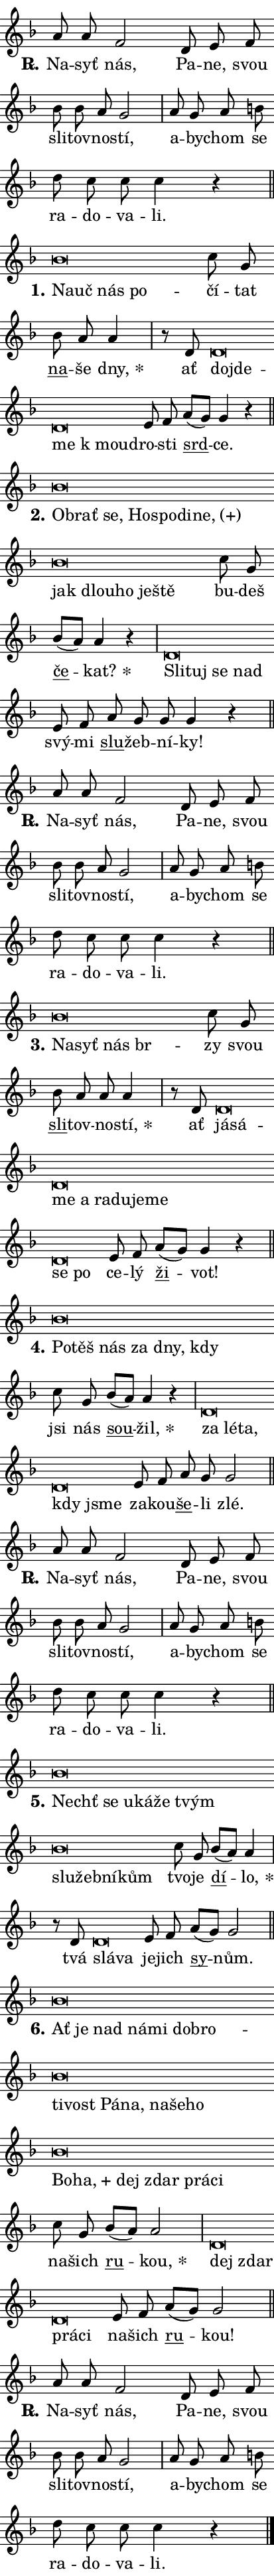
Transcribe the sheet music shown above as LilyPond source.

\version "2.22.1"
\header { tagline = "" }
\paper {
  indent = 0\cm
  top-margin = 0\cm
  right-margin = 0\cm
  bottom-margin = 0\cm
  left-margin = 0\cm
  paper-width = 7\cm
  page-breaking = #ly:one-page-breaking
  system-system-spacing.basic-distance = #11
  score-system-spacing.basic-distance = #11
  ragged-last = ##f
}


%% Author: Thomas Morley
%% https://lists.gnu.org/archive/html/lilypond-user/2020-05/msg00002.html
#(define (line-position grob)
"Returns position of @var[grob} in current system:
   @code{'start}, if at first time-step
   @code{'end}, if at last time-step
   @code{'middle} otherwise
"
  (let* ((col (ly:item-get-column grob))
         (ln (ly:grob-object col 'left-neighbor))
         (rn (ly:grob-object col 'right-neighbor))
         (col-to-check-left (if (ly:grob? ln) ln col))
         (col-to-check-right (if (ly:grob? rn) rn col))
         (break-dir-left
           (and
             (ly:grob-property col-to-check-left 'non-musical #f)
             (ly:item-break-dir col-to-check-left)))
         (break-dir-right
           (and
             (ly:grob-property col-to-check-right 'non-musical #f)
             (ly:item-break-dir col-to-check-right))))
        (cond ((eqv? 1 break-dir-left) 'start)
              ((eqv? -1 break-dir-right) 'end)
              (else 'middle))))

#(define (tranparent-at-line-position vctor)
  (lambda (grob)
  "Relying on @code{line-position} select the relevant enry from @var{vctor}.
Used to determine transparency,"
    (case (line-position grob)
      ((end) (not (vector-ref vctor 0)))
      ((middle) (not (vector-ref vctor 1)))
      ((start) (not (vector-ref vctor 2))))))

noteHeadBreakVisibility =
#(define-music-function (break-visibility)(vector?)
"Makes @code{NoteHead}s transparent relying on @var{break-visibility}"
#{
  \override NoteHead.transparent =
    #(tranparent-at-line-position break-visibility)
#})

#(define delete-ledgers-for-transparent-note-heads
  (lambda (grob)
    "Reads whether a @code{NoteHead} is transparent.
If so this @code{NoteHead} is removed from @code{'note-heads} from
@var{grob}, which is supposed to be @code{LedgerLineSpanner}.
As a result ledgers are not printed for this @code{NoteHead}"
    (let* ((nhds-array (ly:grob-object grob 'note-heads))
           (nhds-list
             (if (ly:grob-array? nhds-array)
                 (ly:grob-array->list nhds-array)
                 '()))
           ;; Relies on the transparent-property being done before
           ;; Staff.LedgerLineSpanner.after-line-breaking is executed.
           ;; This is fragile ...
           (to-keep
             (remove
               (lambda (nhd)
                 (ly:grob-property nhd 'transparent #f))
               nhds-list)))
      ;; TODO find a better method to iterate over grob-arrays, similiar
      ;; to filter/remove etc for lists
      ;; For now rebuilt from scratch
      (set! (ly:grob-object grob 'note-heads)  '())
      (for-each
        (lambda (nhd)
          (ly:pointer-group-interface::add-grob grob 'note-heads nhd))
        to-keep))))

hideNotes = {
  \noteHeadBreakVisibility #begin-of-line-visible
}
unHideNotes = {
  \noteHeadBreakVisibility #all-visible
}

% work-around for resetting accidentals
% https://lilypond.org/doc/v2.23/Documentation/notation/displaying-rhythms#unmetered-music
cadenzaMeasure = {
  \cadenzaOff
  \partial 1024 s1024
  \cadenzaOn
}

#(define-markup-command (accent layout props text) (markup?)
  "Underline accented syllable"
  (interpret-markup layout props
    #{\markup \override #'(offset . 4.3) \underline { #text }#}))

responsum = \markup \concat {
  "R" \hspace #-1.05 \path #0.1 #'((moveto 0 0.07) (lineto 0.9 0.8)) \hspace #0.05 "."
}

\layout {
    \context {
        \Staff
        \remove "Time_signature_engraver"
        \override LedgerLineSpanner.after-line-breaking = #delete-ledgers-for-transparent-note-heads
    }
    \context {
        \Voice {
            \override NoteHead.output-attributes = #'((class . "notehead"))
            \override Hairpin.height = #0.55
        }
    }
    \context {
        \Lyrics {
            \override StanzaNumber.output-attributes = #'((class . "stanzanumber"))
            \override LyricSpace.minimum-distance = #0.9
            \override LyricText.font-name = #"TeX Gyre Schola"
            \override LyricText.font-size = 1
            \override StanzaNumber.font-name = #"TeX Gyre Schola Bold"
            \override StanzaNumber.font-size = 1
        }
    }
}

% magnetic-lyrics.ily
%
%   written by
%     Jean Abou Samra <jean@abou-samra.fr>
%     Werner Lemberg <wl@gnu.org>
%
%   adapted by
%     Jiri Hon <jiri.hon@gmail.com>
%
% Version 2022-Apr-15

% https://www.mail-archive.com/lilypond-user@gnu.org/msg149350.html

#(define (Left_hyphen_pointer_engraver context)
   "Collect syllable-hyphen-syllable occurrences in lyrics and store
them in properties.  This engraver only looks to the left.  For
example, if the lyrics input is @code{foo -- bar}, it does the
following.

@itemize @bullet
@item
Set the @code{text} property of the @code{LyricHyphen} grob between
@q{foo} and @q{bar} to @code{foo}.

@item
Set the @code{left-hyphen} property of the @code{LyricText} grob with
text @q{foo} to the @code{LyricHyphen} grob between @q{foo} and
@q{bar}.
@end itemize

Use this auxiliary engraver in combination with the
@code{lyric-@/text::@/apply-@/magnetic-@/offset!} hook."
   (let ((hyphen #f)
         (text #f))
     (make-engraver
      (acknowledgers
       ((lyric-syllable-interface engraver grob source-engraver)
        (set! text grob)))
      (end-acknowledgers
       ((lyric-hyphen-interface engraver grob source-engraver)
        ;(when (not (grob::has-interface grob 'lyric-space-interface))
          (set! hyphen grob)));)
      ((stop-translation-timestep engraver)
       (when (and text hyphen)
         (ly:grob-set-object! text 'left-hyphen hyphen))
       (set! text #f)
       (set! hyphen #f)))))

#(define (lyric-text::apply-magnetic-offset! grob)
   "If the space between two syllables is less than the value in
property @code{LyricText@/.details@/.squash-threshold}, move the right
syllable to the left so that it gets concatenated with the left
syllable.

Use this function as a hook for
@code{LyricText@/.after-@/line-@/breaking} if the
@code{Left_@/hyphen_@/pointer_@/engraver} is active."
   (let ((hyphen (ly:grob-object grob 'left-hyphen #f)))
     (when hyphen
       (let ((left-text (ly:spanner-bound hyphen LEFT)))
         (when (grob::has-interface left-text 'lyric-syllable-interface)
           (let* ((common (ly:grob-common-refpoint grob left-text X))
                  (this-x-ext (ly:grob-extent grob common X))
                  (left-x-ext
                   (begin
                     ;; Trigger magnetism for left-text.
                     (ly:grob-property left-text 'after-line-breaking)
                     (ly:grob-extent left-text common X)))
                  ;; `delta` is the gap width between two syllables.
                  (delta (- (interval-start this-x-ext)
                            (interval-end left-x-ext)))
                  (details (ly:grob-property grob 'details))
                  (threshold (assoc-get 'squash-threshold details 0.2)))
             (when (< delta threshold)
               (let* (;; We have to manipulate the input text so that
                      ;; ligatures crossing syllable boundaries are not
                      ;; disabled.  For languages based on the Latin
                      ;; script this is essentially a beautification.
                      ;; However, for non-Western scripts it can be a
                      ;; necessity.
                      (lt (ly:grob-property left-text 'text))
                      (rt (ly:grob-property grob 'text))
                      (is-space (grob::has-interface hyphen 'lyric-space-interface))
                      (space (if is-space " " ""))
                      (space-markup (grob-interpret-markup grob " "))
                      (space-size (interval-length (ly:stencil-extent space-markup X)))
                      (extra-delta (if is-space space-size 0))
                      ;; Append new syllable.
                      (ltrt-space (if (and (string? lt) (string? rt))
                                (string-append lt space rt)
                                (make-concat-markup (list lt space rt))))
                      ;; Right-align `ltrt` to the right side.
                      (ltrt-space-markup (grob-interpret-markup
                               grob
                               (make-translate-markup
                                (cons (interval-length this-x-ext) 0)
                                (make-right-align-markup ltrt-space)))))
                 (begin
                   ;; Don't print `left-text`.
                   (ly:grob-set-property! left-text 'stencil #f)
                   ;; Set text and stencil (which holds all collected
                   ;; syllables so far) and shift it to the left.
                   (ly:grob-set-property! grob 'text ltrt-space)
                   (ly:grob-set-property! grob 'stencil ltrt-space-markup)
                   (ly:grob-translate-axis! grob (- (- delta extra-delta)) X))))))))))


#(define (lyric-hyphen::displace-bounds-first grob)
   ;; Make very sure this callback isn't triggered too early.
   (let ((left (ly:spanner-bound grob LEFT))
         (right (ly:spanner-bound grob RIGHT)))
     (ly:grob-property left 'after-line-breaking)
     (ly:grob-property right 'after-line-breaking)
     (ly:lyric-hyphen::print grob)))

squashThreshold = #0.4

\layout {
  \context {
    \Lyrics
    \consists #Left_hyphen_pointer_engraver
    \override LyricText.after-line-breaking =
      #lyric-text::apply-magnetic-offset!
    \override LyricHyphen.stencil = #lyric-hyphen::displace-bounds-first
    \override LyricText.details.squash-threshold = \squashThreshold
    \override LyricHyphen.minimum-distance = 0
    \override LyricHyphen.minimum-length = \squashThreshold
  }
}

squash = \override LyricText.details.squash-threshold = 9999
unSquash = \override LyricText.details.squash-threshold = \squashThreshold

left = \override LyricText.self-alignment-X = #LEFT
unLeft = \revert LyricText.self-alignment-X

starOffset = #(lambda (grob) 
                (let ((x_offset (ly:self-alignment-interface::aligned-on-x-parent grob)))
                  (if (= x_offset 0) 0 (+ x_offset 1.2))))

star = #(define-music-function (syllable)(string?)
"Append star separator at the end of a syllable"
#{
  \once \override LyricText.X-offset = #starOffset
  \lyricmode { \markup {
    #syllable
    \override #'((font-name . "TeX Gyre Schola Bold")) \hspace #0.2 \lower #0.65 \larger "*"
  } }
#})

starAccent = #(define-music-function (syllable)(string?)
"Append star separator at the end of a syllable and make accent"
#{
  \once \override LyricText.X-offset = #starOffset
  \lyricmode { \markup {
    \accent #syllable
    \override #'((font-name . "TeX Gyre Schola Bold")) \hspace #0.2 \lower #0.65 \larger "*"
  } }
#})

breath = #(define-music-function (syllable)(string?)
"Append breathing indicator at the end of a syllable"
#{
  \lyricmode { \markup { #syllable "+" } }
#})

optionalBreath = #(define-music-function (syllable)(string?)
"Append optional breathing indicator at the end of a syllable"
#{
  \lyricmode { \markup { #syllable "(+)" } }
#})


\score {
    <<
        \new Voice = "melody" { \cadenzaOn \key f \major \relative { a'8 a f2 d8 e f \bar "" bes bes a g2 \cadenzaMeasure \bar "|" a8 g a b \bar "" d c c c4 r \cadenzaMeasure \bar "||" \break }
\relative { bes'\breve*1/16 \hideNotes \breve*1/16 \bar "" \breve*1/16 \breve*1/16 \bar "" \unHideNotes c8 g \bar "" bes a a4 \cadenzaMeasure \bar "|" r8 d,8 d\breve*1/16 \hideNotes \breve*1/16 \bar "" \breve*1/16 \breve*1/16 \bar "" \unHideNotes e8 f \bar "" a[( g)] g4 r \cadenzaMeasure \bar "||" \break }
\relative { bes'\breve*1/16 \hideNotes \breve*1/16 \bar "" \breve*1/16 \bar "" \breve*1/16 \bar "" \breve*1/16 \bar "" \breve*1/16 \bar "" \breve*1/16 \bar "" \breve*1/16 \bar "" \breve*1/16 \bar "" \breve*1/16 \bar "" \breve*1/16 \breve*1/16 \bar "" \unHideNotes c8 g \bar "" bes[( a)] a4 r \cadenzaMeasure \bar "|" d,\breve*1/16 \hideNotes \breve*1/16 \bar "" \breve*1/16 \breve*1/16 \bar "" \unHideNotes e8 f \bar "" a g g g4 r \cadenzaMeasure \bar "||" \break }
\relative { a'8 a f2 d8 e f \bar "" bes bes a g2 \cadenzaMeasure \bar "|" a8 g a b \bar "" d c c c4 r \cadenzaMeasure \bar "||" \break }
\relative { bes'\breve*1/16 \hideNotes \breve*1/16 \bar "" \breve*1/16 \breve*1/16 \bar "" \unHideNotes c8 g \bar "" bes a a a4 \cadenzaMeasure \bar "|" r8 d,8 d\breve*1/16 \hideNotes \breve*1/16 \bar "" \breve*1/16 \bar "" \breve*1/16 \bar "" \breve*1/16 \bar "" \breve*1/16 \bar "" \breve*1/16 \bar "" \breve*1/16 \bar "" \breve*1/16 \breve*1/16 \bar "" \unHideNotes e8 f \bar "" a[( g)] g4 r \cadenzaMeasure \bar "||" \break }
\relative { bes'\breve*1/16 \hideNotes \breve*1/16 \bar "" \breve*1/16 \bar "" \breve*1/16 \bar "" \breve*1/16 \breve*1/16 \bar "" \unHideNotes c8 g \bar "" bes[( a)] a4 r \cadenzaMeasure \bar "|" d,\breve*1/16 \hideNotes \breve*1/16 \bar "" \breve*1/16 \bar "" \breve*1/16 \breve*1/16 \bar "" \unHideNotes e8 f \bar "" a g g2 \cadenzaMeasure \bar "||" \break }
\relative { a'8 a f2 d8 e f \bar "" bes bes a g2 \cadenzaMeasure \bar "|" a8 g a b \bar "" d c c c4 r \cadenzaMeasure \bar "||" \break }
\relative { bes'\breve*1/16 \hideNotes \breve*1/16 \bar "" \breve*1/16 \bar "" \breve*1/16 \bar "" \breve*1/16 \bar "" \breve*1/16 \bar "" \breve*1/16 \bar "" \breve*1/16 \bar "" \breve*1/16 \breve*1/16 \bar "" \unHideNotes c8 g \bar "" bes[( a)] a4 \cadenzaMeasure \bar "|" r8 d,8 d\breve*1/16 \hideNotes \breve*1/16 \bar "" \unHideNotes e8 f \bar "" a[( g)] g2 \cadenzaMeasure \bar "||" \break }
\relative { bes'\breve*1/16 \hideNotes \breve*1/16 \bar "" \breve*1/16 \bar "" \breve*1/16 \bar "" \breve*1/16 \bar "" \breve*1/16 \bar "" \breve*1/16 \bar "" \breve*1/16 \bar "" \breve*1/16 \bar "" \breve*1/16 \bar "" \breve*1/16 \bar "" \breve*1/16 \bar "" \breve*1/16 \bar "" \breve*1/16 \bar "" \breve*1/16 \bar "" \breve*1/16 \bar "" \breve*1/16 \bar "" \breve*1/16 \bar "" \breve*1/16 \breve*1/16 \bar "" \unHideNotes c8 g \bar "" bes[( a)] a2 \cadenzaMeasure \bar "|" d,\breve*1/16 \hideNotes \breve*1/16 \bar "" \breve*1/16 \breve*1/16 \bar "" \unHideNotes e8 f \bar "" a[( g)] g2 \cadenzaMeasure \bar "||" \break }
\relative { a'8 a f2 d8 e f \bar "" bes bes a g2 \cadenzaMeasure \bar "|" a8 g a b \bar "" d c c c4 r \cadenzaMeasure \bar "||" \break } \bar "|." }
        \new Lyrics \lyricsto "melody" { \lyricmode { \set stanza = \responsum
Na -- syť nás, Pa -- ne, svou sli -- tov -- no -- stí, a -- by -- chom se ra -- do -- va -- li.
\set stanza = "1."
\left Na -- \squash uč nás po -- \unLeft \unSquash čí -- tat \markup \accent na -- še \star dny, ať \left doj -- \squash de -- me "k moud" -- \unLeft \unSquash ro -- sti \markup \accent srd -- ce.
\set stanza = "2."
\left O -- \squash brať se, Ho -- spo -- di -- \optionalBreath ne, jak dlou -- ho je -- ště \unLeft \unSquash bu -- deš \markup \accent če -- \star kat? \left Sli -- \squash tuj se nad \unLeft \unSquash svý -- mi \markup \accent slu -- žeb -- ní -- ky!
\set stanza = \responsum
Na -- syť nás, Pa -- ne, svou sli -- tov -- no -- stí, a -- by -- chom se ra -- do -- va -- li.
\set stanza = "3."
\left Na -- \squash syť nás br -- \unLeft \unSquash zy svou \markup \accent sli -- tov -- no -- \star stí, ať \left já -- \squash sá -- me a ra -- du -- je -- me se po \unLeft \unSquash ce -- lý \markup \accent ži -- vot!
\set stanza = "4."
\left Po -- \squash těš nás za dny, kdy \unLeft \unSquash jsi nás \markup \accent sou -- \star žil, \left za \squash lé -- ta, kdy jsme \unLeft \unSquash za -- kou -- \markup \accent še -- li zlé.
\set stanza = \responsum
Na -- syť nás, Pa -- ne, svou sli -- tov -- no -- stí, a -- by -- chom se ra -- do -- va -- li.
\set stanza = "5."
\left Nechť \squash se u -- ká -- že tvým slu -- žeb -- ní -- kům \unLeft \unSquash tvo -- je \markup \accent dí -- \star lo, tvá \left slá -- \squash va \unLeft \unSquash je -- jich \markup \accent sy -- nům.
\set stanza = "6."
\left Ať \squash je nad ná -- mi dob -- ro -- ti -- vost Pá -- na, na -- še -- ho Bo -- \breath "ha," dej zdar prá -- ci \unLeft \unSquash na -- šich \markup \accent ru -- \star kou, \left dej \squash zdar prá -- ci \unLeft \unSquash na -- šich \markup \accent ru -- kou!
\set stanza = \responsum
Na -- syť nás, Pa -- ne, svou sli -- tov -- no -- stí, a -- by -- chom se ra -- do -- va -- li. } }
    >>
    \layout {}
}
